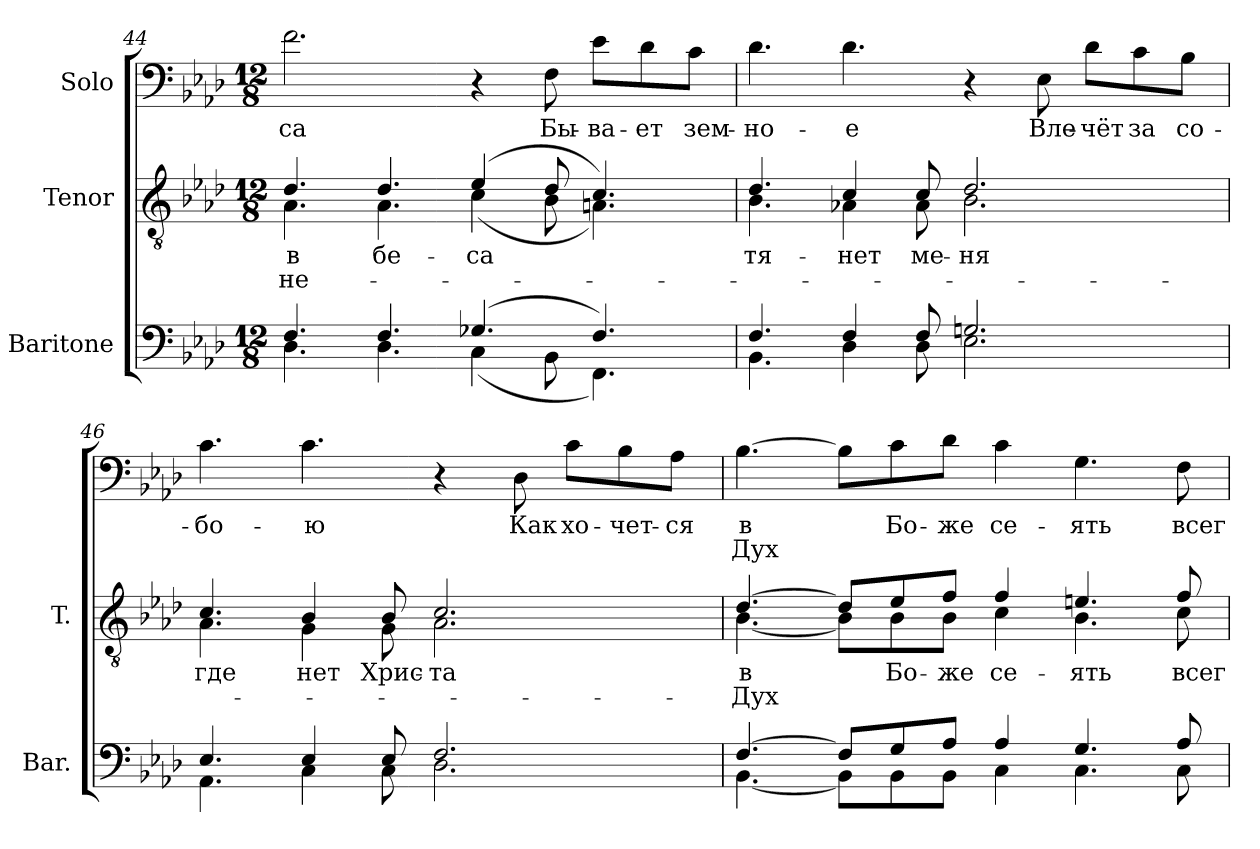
**kern	**kern	**text	**text	**kern	**text	**text
*part3	*part2	*part2	*part2	*part1	*part1	*part1
*staff3	*staff2	*staff2	*staff2	*staff1	*staff1	*staff1
*I"Baritone	*I"Tenor	*	*	*I"Solo	*	*
*I'Bar.	*I'T.	*	*	*	*	*
!!LO:PB:g=z
*clefF4	*clefGv2	*	*	*clefF4	*	*
*	*ITrd7c12	*	*	*	*	*
*k[b-e-a-d-]	*k[b-e-a-d-]	*	*	*k[b-e-a-d-]	*	*
*f:	*f:	*	*	*f:	*	*
*M12/8	*M12/8	*	*	*M12/8	*	*
=44	=44	=44	=44	=44	=44	=44
*^	*	*	*	*	*	*
!	!	!	!LO:LY:b:color=#000000	!LO:LY:b:color=#000000	!	!	!
*	*	*^	*	*	*	*	*
!	!	!	!	!	!	!	!LO:LY:b:color=#000000	!
4.Fi/	4.D-i\	4.D-i/	4.AA-i\	в	не-	2.fi\	-са	.
!	!	!	!	!LO:LY:b:color=#000000	!	!	!	!
4.Fi/	4.D-i\	4.D-i/	4.AA-i\	-бе-	.	.	.	.
!	!	!	!	!LO:LY:b:color=#000000	!	!	!	!
(4.G-Xi/	(4Ci\	(4E-i/	(4Ci\	-са	.	4r	.	.
!	!	!	!	!	!	!	!LO:LY:b:color=#000000	!
.	8BB-i\	8D-i/	8BB-i\	.	.	8Fi\	Бы-	.
!	!	!	!	!	!	!	!LO:LY:b:color=#000000	!
4.Fi/)	4.FFi\)	4.Ci/)	4.AAni\)	.	.	8e-i\L	-ва-	.
!	!	!	!	!	!	!	!LO:LY:b:color=#000000	!
.	.	.	.	.	.	8d-i\	-ет	.
!	!	!	!	!	!	!	!LO:LY:b:color=#000000	!
.	.	.	.	.	.	8ci\J	зем-	.
=45	=45	=45	=45	=45	=45	=45	=45	=45
!	!	!	!	!LO:LY:b:color=#000000	!	!	!	!
!	!	!	!	!	!	!	!LO:LY:b:color=#000000	!
4.Fi/	4.BB-i\	4.D-i/	4.BB-i\	тя-	.	4.d-i\	-но-	.
!	!	!	!	!LO:LY:b:color=#000000	!	!	!	!
!	!	!	!	!	!	!	!LO:LY:b:color=#000000	!
4Fi/	4D-i\	4Ci/	4AA-Xi\	-нет	.	4.d-i\	-е	.
!	!	!	!	!LO:LY:b:color=#000000	!	!	!	!
8Fi/	8D-i\	8Ci/	8AA-i\	ме-	.	.	.	.
!	!	!	!	!LO:LY:b:color=#000000	!	!	!	!
2.Gni/	2.E-i\	2.D-i/	2.BB-i\	-ня	.	4r	.	.
!	!	!	!	!	!	!	!LO:LY:b:color=#000000	!
.	.	.	.	.	.	8E-i\	Вле-	.
!	!	!	!	!	!	!	!LO:LY:b:color=#000000	!
.	.	.	.	.	.	8d-i\L	-чёт	.
!	!	!	!	!	!	!	!LO:LY:b:color=#000000	!
.	.	.	.	.	.	8ci\	за	.
!	!	!	!	!	!	!	!LO:LY:b:color=#000000	!
.	.	.	.	.	.	8B-i\J	со-	.
!!LO:LB:g=z
=46	=46	=46	=46	=46	=46	=46	=46	=46
!	!	!	!	!LO:LY:b:color=#000000	!	!	!	!
!	!	!	!	!	!	!	!LO:LY:b:color=#000000	!
4.E-i/	4.AA-i\	4.Ci/	4.AA-i\	где	.	4.ci\	-бо-	.
!	!	!	!	!LO:LY:b:color=#000000	!	!	!	!
!	!	!	!	!	!	!	!LO:LY:b:color=#000000	!
4E-i/	4Ci\	4BB-i/	4GGi\	нет	.	4.ci\	-ю	.
!	!	!	!	!LO:LY:b:color=#000000	!	!	!	!
8E-i/	8Ci\	8BB-i/	8GGi\	Хрис-	.	.	.	.
!	!	!	!	!LO:LY:b:color=#000000	!	!	!	!
2.Fi/	2.D-i\	2.Ci/	2.AA-i\	-та	.	4r	.	.
!	!	!	!	!	!	!	!LO:LY:b:color=#000000	!
.	.	.	.	.	.	8D-i\	Как	.
!	!	!	!	!	!	!	!LO:LY:b:color=#000000	!
.	.	.	.	.	.	8ci\L	хо-	.
!	!	!	!	!	!	!	!LO:LY:b:color=#000000	!
.	.	.	.	.	.	8B-i\	-чет-	.
!	!	!	!	!	!	!	!LO:LY:b:color=#000000	!
.	.	.	.	.	.	8A-i\J	-ся	.
=47	=47	=47	=47	=47	=47	=47	=47	=47
!	!	!	!	!LO:LY:b:color=#000000	!LO:LY:b:color=#000000	!	!	!
!	!	!	!	!	!	!	!LO:LY:b:color=#000000	!LO:LY:b:color=#000000
[>4.Fi/	[<4.BB-i\	[>4.D-i/	[<4.BB-i\	в	Дух	[>4.B-i\	в	Дух
8Fi/L]	8BB-i\L]	8D-i/L]	8BB-i\L]	.	.	8B-i\L]	.	.
!	!	!	!	!LO:LY:b:color=#000000	!	!	!	!
!	!	!	!	!	!	!	!LO:LY:b:color=#000000	!
8Gi/	8BB-i\	8E-i/	8BB-i\	Бо-	.	8ci\	Бо-	.
!	!	!	!	!LO:LY:b:color=#000000	!	!	!	!
!	!	!	!	!	!	!	!LO:LY:b:color=#000000	!
8A-i/J	8BB-i\J	8Fi/J	8BB-i\J	-же	.	8d-i\J	-же	.
!	!	!	!	!LO:LY:b:color=#000000	!	!	!	!
!	!	!	!	!	!	!	!LO:LY:b:color=#000000	!
4A-i/	4Ci\	4Fi/	4Ci\	се-	.	4ci\	се-	.
!	!	!	!	!LO:LY:b:color=#000000	!	!	!	!
!	!	!	!	!	!	!	!LO:LY:b:color=#000000	!
4.Gi/	4.Ci\	4.Eni/	4.BB-i\	-ять	.	4.Gi\	-ять	.
!	!	!	!	!LO:LY:b:color=#000000	!	!	!	!
!	!	!	!	!	!	!	!LO:LY:b:color=#000000	!
8A-i/	8Ci\	8Fi/	8Ci\	всег-	.	8Fi\	всег-	.
*v	*v	*	*	*	*	*	*	*
*	*v	*v	*	*	*	*	*
=	=	=	=	=	=	=
*-	*-	*-	*-	*-	*-	*-
